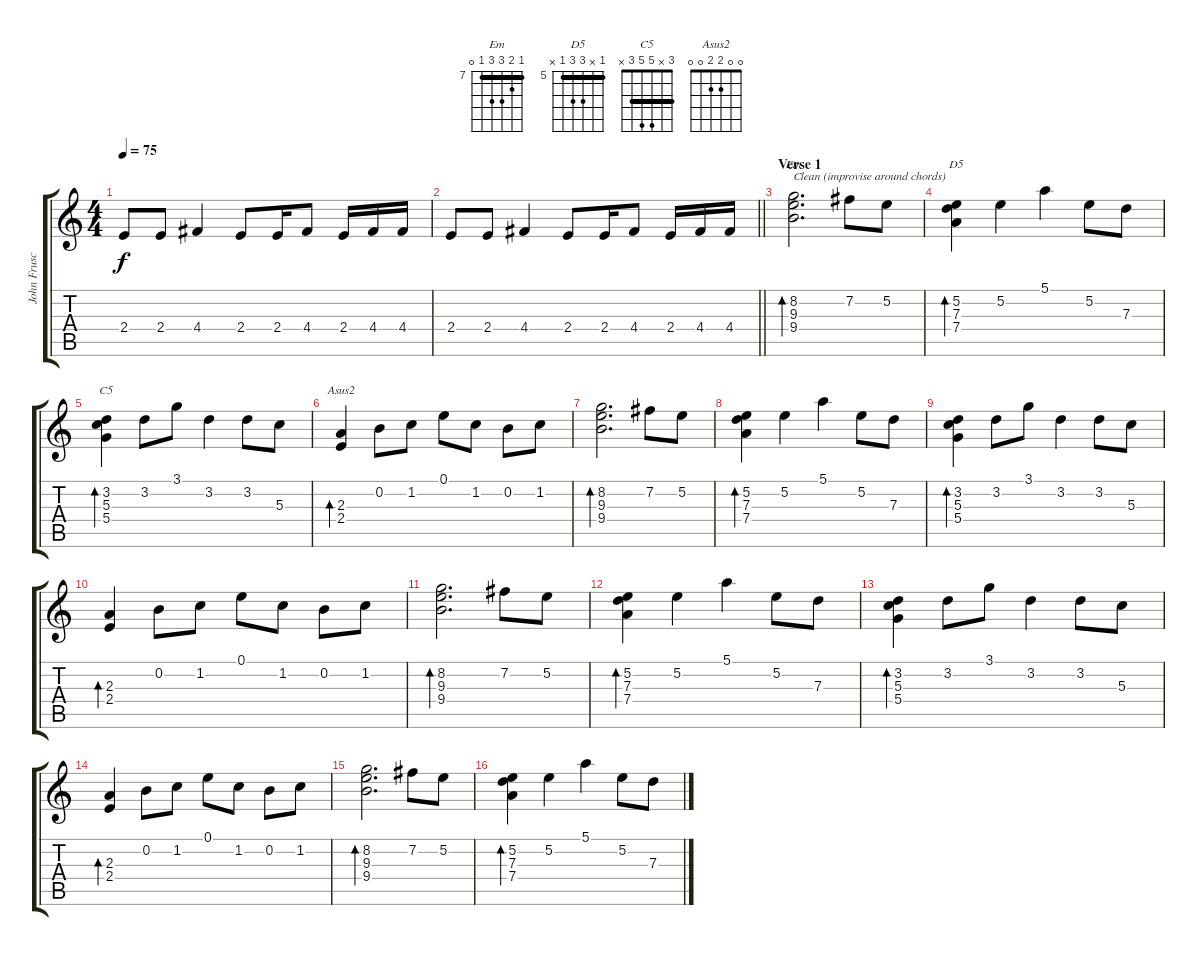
\track ("John Frusciante (Lead Guitar)" "John Frusc") {instrument distortionguitar}
\staff {score tabs}
\tuning (E4 B3 G3 D3 A2 E2) {hide}
\chord ("Em" 7 8 9 9 7 0) {firstfret 7 barre 7}
\chord ("D5" 5 x 7 7 5 x) {firstfret 5 barre 5}
\chord ("C5" 3 x 5 5 3 x) {barre 3}
\chord ("Asus2" 0 0 2 2 0 0)
\ts (4 4)
\tempo 75
\clef g2
\ks c
2.4.8{dy f} 2.4.8 4.4.4 2.4.8 2.4.16 4.4.8 2.4.16 4.4.16 4.4.16 |
\barLineRight lightlight
2.4.8 2.4.8 4.4.4 2.4.8 2.4.16 4.4.8 2.4.16 4.4.16 4.4.16 |
\section ("" "Verse 1")
(8.2 9.3 9.4).2{d bd 240 ch "Em" txt "Clean (improvise around chords)" instrument electricguitarclean} 7.2.8 5.2.8 |
(5.2 7.3 7.4).4{bd 240 ch "D5"} 5.2.4 5.1.4 5.2.8 7.3.8 |
(3.2 5.3 5.4).4{bd 240 ch "C5"} 3.2.8 3.1.8 3.2.4 3.2.8 5.3.8 |
(2.3 2.4).4{bd 240 ch "Asus2"} 0.2.8 1.2.8 0.1.8 1.2.8 0.2.8 1.2.8 |
(8.2 9.3 9.4).2{d bd 240} 7.2.8 5.2.8 |
(5.2 7.3 7.4).4{bd 240} 5.2.4 5.1.4 5.2.8 7.3.8 |
(3.2 5.3 5.4).4{bd 240} 3.2.8 3.1.8 3.2.4 3.2.8 5.3.8 |
(2.3 2.4).4{bd 240} 0.2.8 1.2.8 0.1.8 1.2.8 0.2.8 1.2.8 |
(8.2 9.3 9.4).2{d bd 240} 7.2.8 5.2.8 |
(5.2 7.3 7.4).4{bd 240} 5.2.4 5.1.4 5.2.8 7.3.8 |
(3.2 5.3 5.4).4{bd 240} 3.2.8 3.1.8 3.2.4 3.2.8 5.3.8 |
(2.3 2.4).4{bd 240} 0.2.8 1.2.8 0.1.8 1.2.8 0.2.8 1.2.8 |
(8.2 9.3 9.4).2{d bd 240} 7.2.8 5.2.8 |
(5.2 7.3 7.4).4{bd 240} 5.2.4 5.1.4 5.2.8 7.3.8
